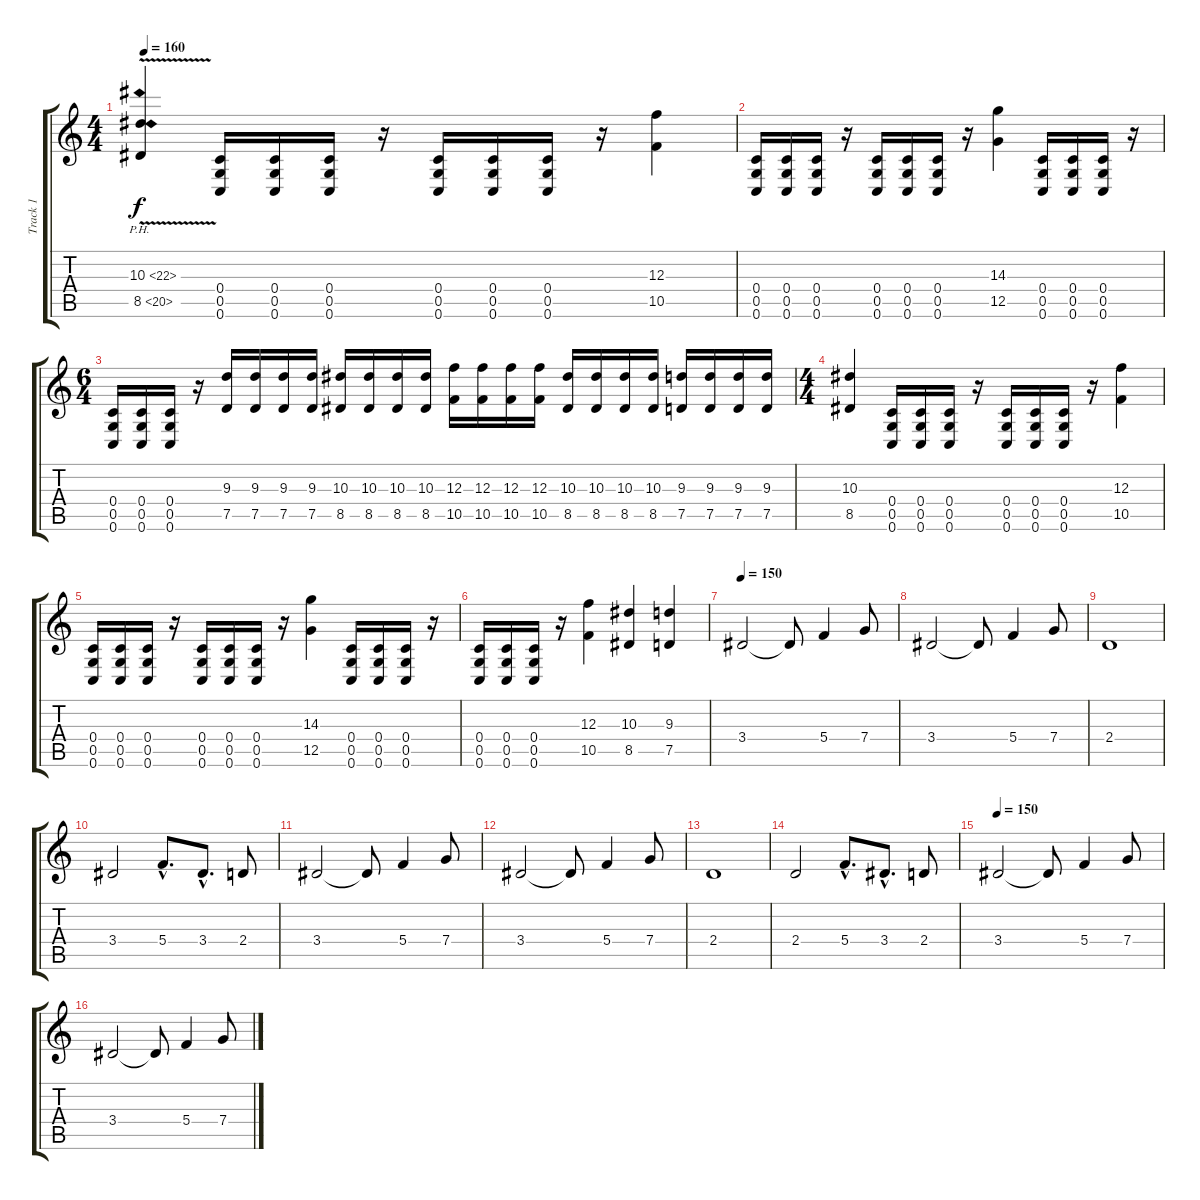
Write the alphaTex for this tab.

\track ("Track 1" "Track 1") {instrument distortionguitar}
\staff {score tabs}
\tuning (D4 A3 F3 C3 G2 C2) {hide}
\ts (4 4)
\tempo 160
\clef g2
\ks c
(10.3{ph 12 v} 8.5{ph 12 v}).4{dy f} (0.4 0.5 0.6).16 (0.4 0.5 0.6).16 (0.4 0.5 0.6).16 r.16 (0.4 0.5 0.6).16 (0.4 0.5 0.6).16 (0.4 0.5 0.6).16 r.16 (12.3 10.5).4 |
(0.4 0.5 0.6).16 (0.4 0.5 0.6).16 (0.4 0.5 0.6).16 r.16 (0.4 0.5 0.6).16 (0.4 0.5 0.6).16 (0.4 0.5 0.6).16 r.16 (14.3 12.5).4 (0.4 0.5 0.6).16 (0.4 0.5 0.6).16 (0.4 0.5 0.6).16 r.16 |
\ts (6 4)
(0.4 0.5 0.6).16 (0.4 0.5 0.6).16 (0.4 0.5 0.6).16 r.16 (9.3 7.5).16 (9.3 7.5).16 (9.3 7.5).16 (9.3 7.5).16 (10.3 8.5).16 (10.3 8.5).16 (10.3 8.5).16 (10.3 8.5).16 (12.3 10.5).16 (12.3 10.5).16 (12.3 10.5).16 (12.3 10.5).16 (10.3 8.5).16 (10.3 8.5).16 (10.3 8.5).16 (10.3 8.5).16 (9.3 7.5).16 (9.3 7.5).16 (9.3 7.5).16 (9.3 7.5).16 |
\ts (4 4)
(10.3 8.5).4 (0.4 0.5 0.6).16 (0.4 0.5 0.6).16 (0.4 0.5 0.6).16 r.16 (0.4 0.5 0.6).16 (0.4 0.5 0.6).16 (0.4 0.5 0.6).16 r.16 (12.3 10.5).4 |
(0.4 0.5 0.6).16 (0.4 0.5 0.6).16 (0.4 0.5 0.6).16 r.16 (0.4 0.5 0.6).16 (0.4 0.5 0.6).16 (0.4 0.5 0.6).16 r.16 (14.3 12.5).4 (0.4 0.5 0.6).16 (0.4 0.5 0.6).16 (0.4 0.5 0.6).16 r.16 |
(0.4 0.5 0.6).16 (0.4 0.5 0.6).16 (0.4 0.5 0.6).16 r.16 (12.3 10.5).4 (10.3 8.5).4 (9.3 7.5).4 |
\tempo 150
3.4.2 3.4{t}.8 5.4.4 7.4.8 |
3.4.2 3.4{t}.8 5.4.4 7.4.8 |
2.4.1 |
3.4.2 5.4{hac}.8{d} 3.4{hac}.8{d} 2.4.8 |
3.4.2 3.4{t}.8 5.4.4 7.4.8 |
3.4.2 3.4{t}.8 5.4.4 7.4.8 |
2.4.1 |
2.4.2 5.4{hac}.8{d} 3.4{hac}.8{d} 2.4.8 |
\tempo 150
3.4.2 3.4{t}.8 5.4.4 7.4.8 |
3.4.2 3.4{t}.8 5.4.4 7.4.8
